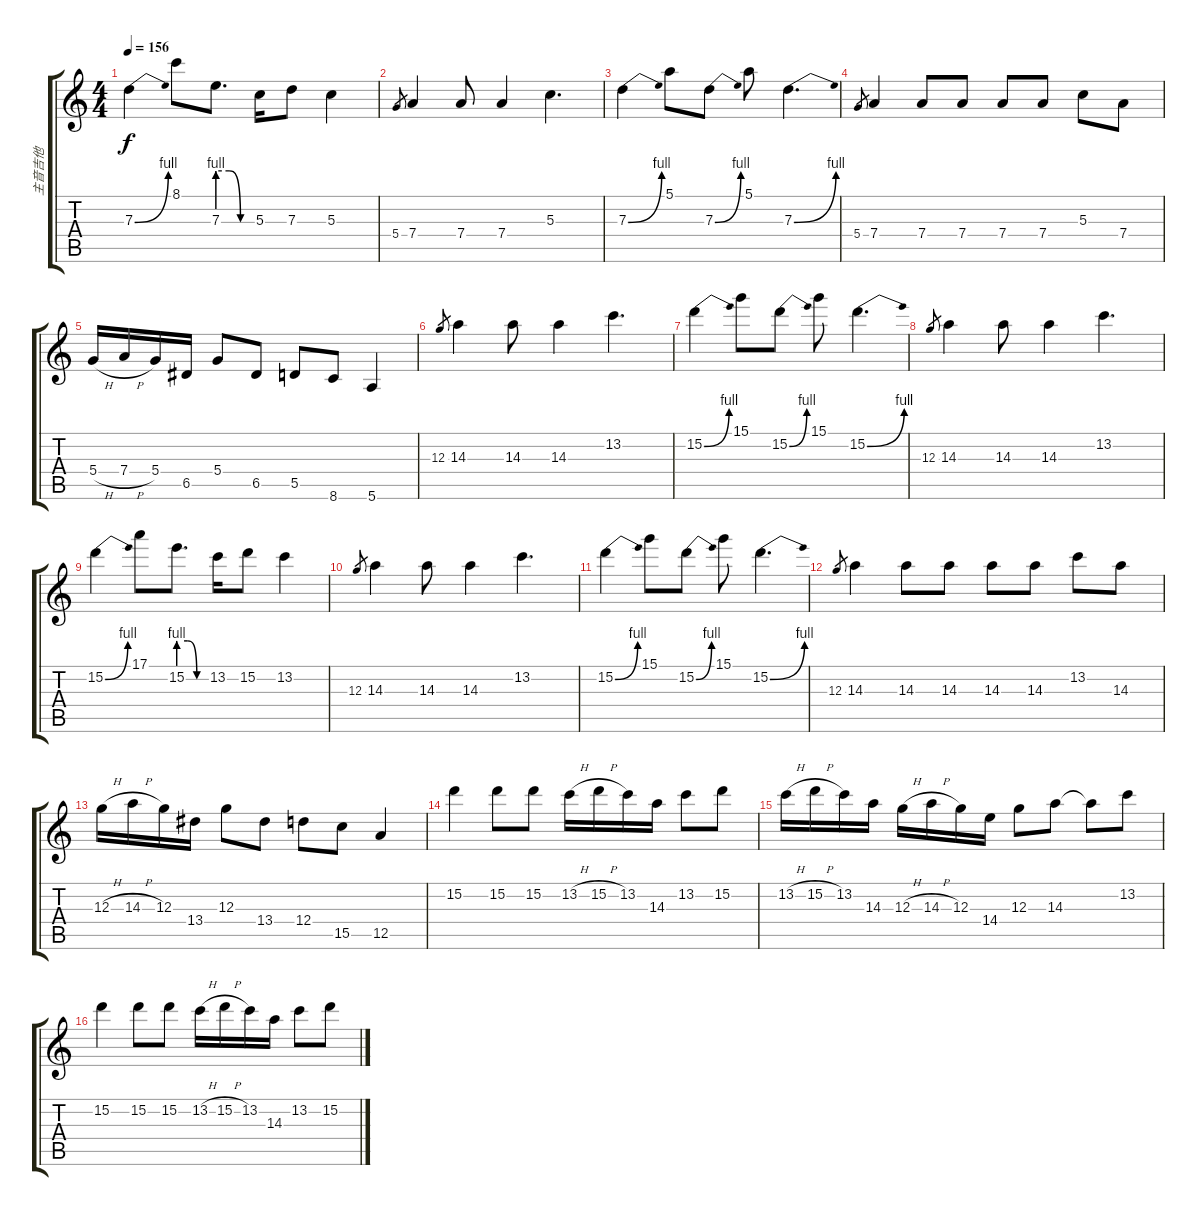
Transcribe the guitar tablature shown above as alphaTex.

\track ("主音吉他" "主音吉他") {instrument overdrivenguitar}
\staff {score tabs}
\tuning (E4 B3 G3 D3 A2 E2) {hide}
\ts (4 4)
\tempo 156
\clef g2
\ks c
7.3{be (bend 0 0 60 4)}.4{dy f} 8.1.8 7.3{be (custom 0 4 20 4 40 0 60 0)}.8{d} 5.3.16 7.3.8 5.3.4 |
5.4.8{gr} 7.4.4 7.4.8 7.4.4 5.3.4{d} |
7.3{be (bend 0 0 60 4)}.4 5.1.8 7.3{be (bend 0 0 60 4)}.8 5.1.8 7.3{be (bend 0 0 60 4)}.4{d} |
5.4.8{gr} 7.4.4 7.4.8 7.4.8 7.4.8 7.4.8 5.3.8 7.4.8 |
5.4{h}.16 7.4{h}.16 5.4.16 6.5.16 5.4.8 6.5.8 5.5.8 8.6.8 5.6.4 |
12.3.8{gr} 14.3.4 14.3.8 14.3.4 13.2.4{d} |
15.2{be (bend 0 0 60 4)}.4 15.1.8 15.2{be (bend 0 0 60 4)}.8 15.1.8 15.2{be (bend 0 0 60 4)}.4{d} |
12.3.8{gr} 14.3.4 14.3.8 14.3.4 13.2.4{d} |
15.2{be (bend 0 0 60 4)}.4 17.1.8 15.2{be (custom 0 4 20 4 40 0 60 0)}.8{d} 13.2.16 15.2.8 13.2.4 |
12.3.8{gr} 14.3.4 14.3.8 14.3.4 13.2.4{d} |
15.2{be (bend 0 0 60 4)}.4 15.1.8 15.2{be (bend 0 0 60 4)}.8 15.1.8 15.2{be (bend 0 0 60 4)}.4{d} |
12.3.8{gr} 14.3.4 14.3.8 14.3.8 14.3.8 14.3.8 13.2.8 14.3.8 |
12.3{h}.16 14.3{h}.16 12.3.16 13.4.16 12.3.8 13.4.8 12.4.8 15.5.8 12.5.4 |
15.2.4 15.2.8 15.2.8 13.2{h}.16 15.2{h}.16 13.2.16 14.3.16 13.2.8 15.2.8 |
13.2{h}.16 15.2{h}.16 13.2.16 14.3.16 12.3{h}.16 14.3{h}.16 12.3.16 14.4.16 12.3.8 14.3.8 14.3{t}.8 13.2.8 |
15.2.4 15.2.8 15.2.8 13.2{h}.16 15.2{h}.16 13.2.16 14.3.16 13.2.8 15.2.8
